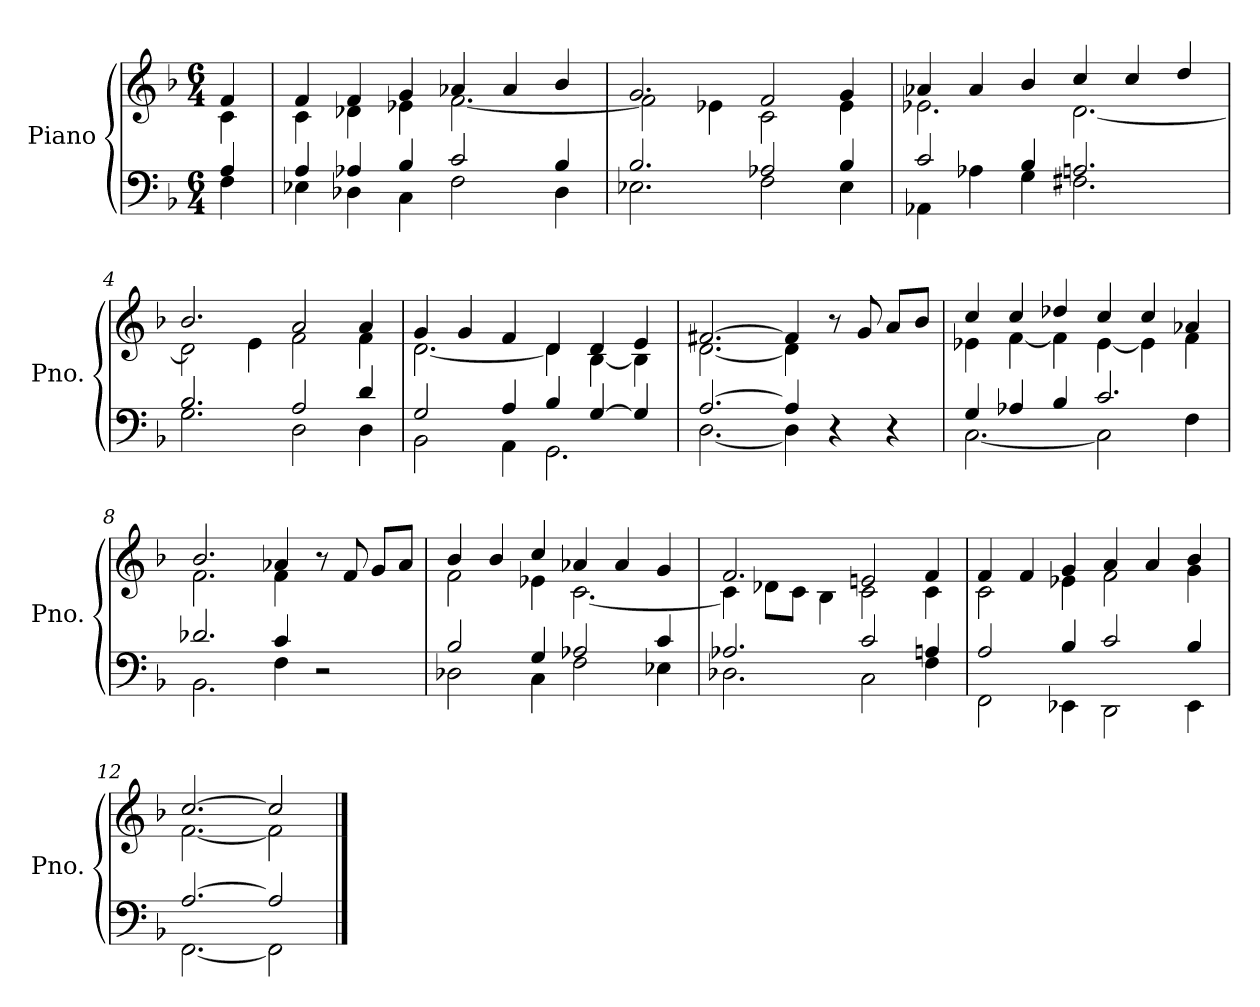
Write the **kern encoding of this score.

**kern	**kern
*part1	*part1
*staff2	*staff1
*I"Piano	*
*I'Pno.	*
*clefF4	*clefG2
*k[b-]	*k[b-]
*M6/4	*M6/4
=	=
*^	*^
4A/	4F\	4f/	4c\
=1	=1	=1	=1
4A/	4E-X\	4f/	4c\
4A-X/	4D-X\	4f/	4d-X\
4B-/	4C\	4g/	4e-X\
2c/	2F\	4a-X/	[2.f\
.	.	4a-/	.
4B-/	4D-\	4b-/	.
=2	=2	=2	=2
2.B-/	2.E-X\	2.g/	2f\]
.	.	.	4e-X\
2A-X/	2F\	2f/	2c\
4B-/	4E-\	4g/	4e-\
=3	=3	=3	=3
2c/	4AA-X\	4a-X/	2.e-X\
.	4A-X\	4a-/	.
4B-/	4G\	4b-/	.
2.An/	2.F#X\	4cc/	[2.d\
.	.	4cc/	.
.	.	4dd/	.
=4	=4	=4	=4
2.B-/	2.G\	2.b-/	2d\]
.	.	.	4e\
2A/	2D\	2a/	2f\
4d/	4D\	4a/	4f\
!!LO:LB:g=z	!!
=5	=5	=5	=5
2G/	2BB-\	4g/	[2.d\
.	.	4g/	.
4A/	4AA\	4f/	.
4B-/	2.GG\	4d/	4d\]
[4G/	.	4d/	[4B-\
4G/]	.	4e/	4B-\]
=6	=6	=6	=6
[2.A/	[2.D\	[2.f#X/	[2.d\
4A/]	4D\]	4f#/]	4d\]
4r	4ryy	8r	4ryy
.	.	8g/	.
4r	4ryy	8a/L	4ryy
.	.	8b-/J	.
=7	=7	=7	=7
4G/	[2.C\	4cc/	4e-X\
4A-X/	.	4cc/	[4f\
4B-/	.	4dd-X/	4f\]
2.c/	2C\]	4cc/	[4e-\
.	.	4cc/	4e-\]
.	4F\	4a-X/	4f\
=8	=8	=8	=8
2.d-X/	2.BB-\	2.b-/	2.f\
4c/	4F\	4a-X/	4f\
2r	2ryy	8r	4ryy
.	.	8f/	.
.	.	8g/L	4ryy
.	.	8a-/J	.
!!LO:LB:g=z	!!
=9	=9	=9	=9
2B-/	2D-X\	4b-/	2f\
.	.	4b-/	.
4G/	4C\	4cc/	4e-X\
2A-X/	2F\	4a-X/	[2.c\
.	.	4a-/	.
4c/	4E-X\	4g/	.
=10	=10	=10	=10
2.A-X/	2.D-X\	2.f/	4c\]
.	.	.	8d-X\L
.	.	.	8c\J
.	.	.	4B-\
2c/	2C\	2en/	2c\
4An/	4F\	4f/	4c\
=11	=11	=11	=11
2A/	2FF\	4f/	2c\
.	.	4f/	.
4B-/	4EE-X\	4g/	4e-X\
2c/	2DD\	4a/	2f\
.	.	4a/	.
4B-/	4EE-\	4b-/	4g\
=12	=12	=12	=12
[2.A/	[2.FF\	[2.cc/	[2.f\
2A/]	2FF\]	2cc/]	2f\]
*v	*v	*	*
*	*v	*v
==	==
*-	*-
